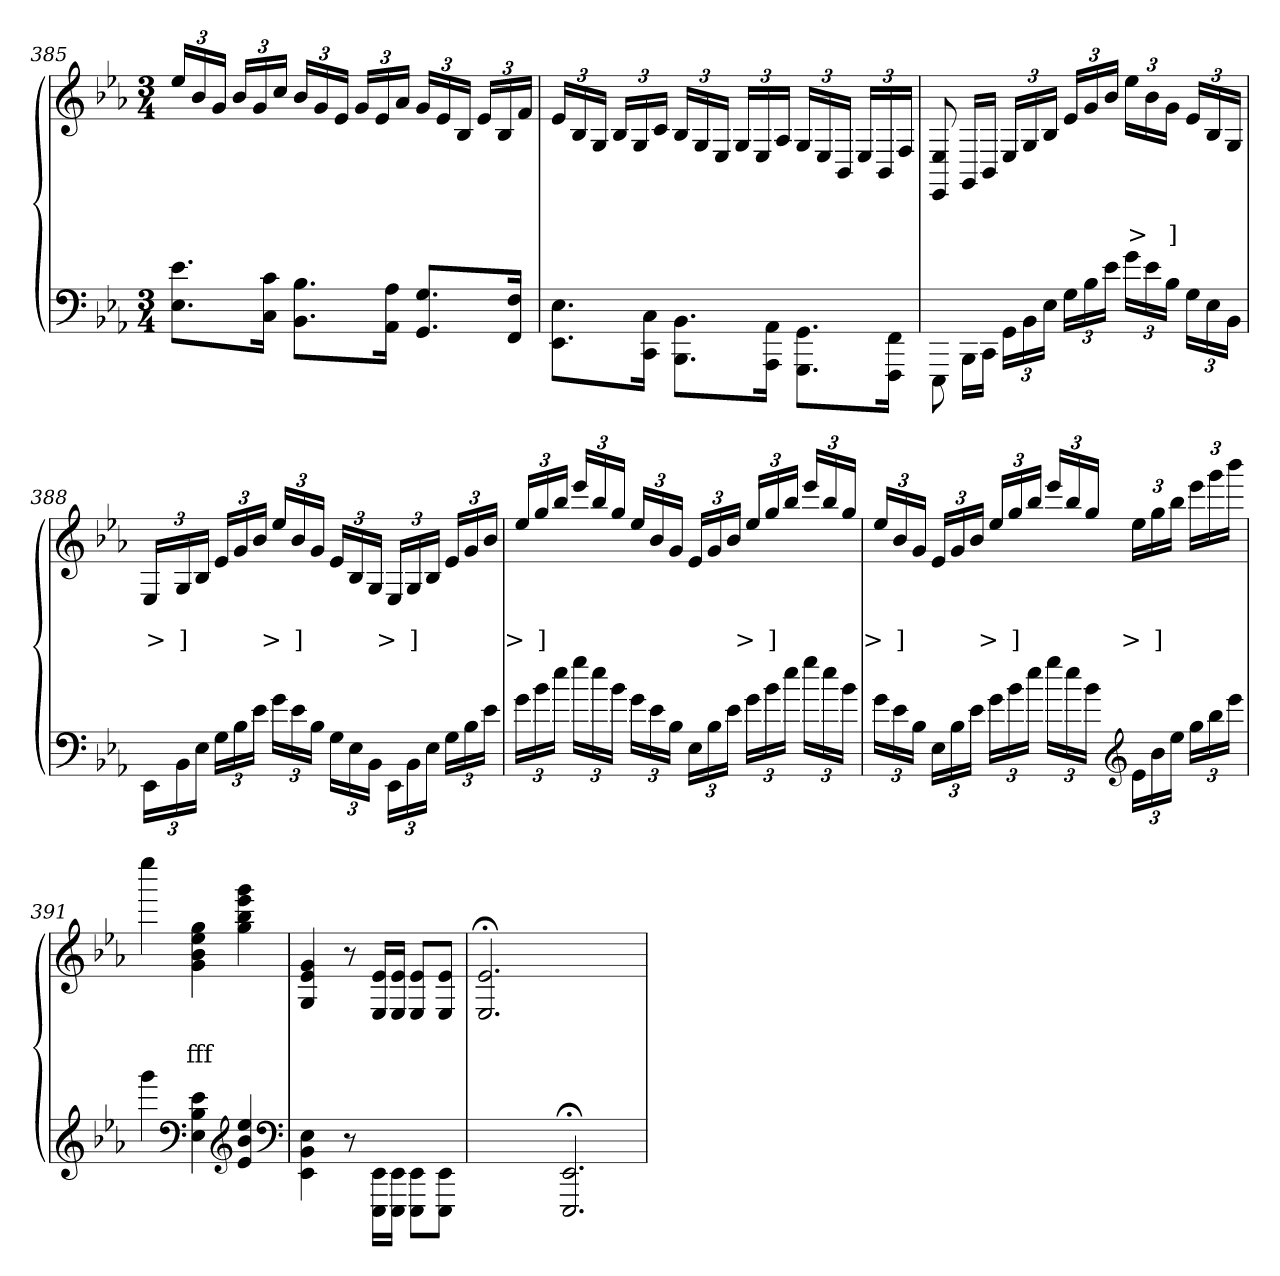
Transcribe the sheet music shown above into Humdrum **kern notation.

**kern	**kern	**text	**text
*part2	*part1	*part1	*part1
*staff2	*staff1	*staff1	*staff1
*clefF4	*clefG2	*	*
*k[b-e-a-]	*k[b-e-a-]	*	*
*M3/4	*M3/4	*	*
=385	=385	=385	=385
8.e- 8.E-L	24ee-/LL	.	.
.	24b-	.	.
.	24gJJ	.	.
.	24b-LL	.	.
.	24g	.	.
16c 16CJk	.	.	.
.	24ccJJ	.	.
8.B- 8.BB-L	24b-LL	.	.
.	24g	.	.
.	24e-JJ	.	.
.	24gLL	.	.
.	24e-	.	.
16A- 16AA-Jk	.	.	.
.	24a-JJ	.	.
8.G/ 8.GG/L	24gLL	.	.
.	24e-	.	.
.	24B-JJ	.	.
.	24e-LL	.	.
.	24B-	.	.
16F 16FFJk	.	.	.
.	24fJJ	.	.
=386	=386	=386	=386
8.E-\ 8.EE-\L	24e-LL	.	.
.	24B-	.	.
.	24GJJ	.	.
.	24B-LL	.	.
.	24G	.	.
16C 16CCJk	.	.	.
.	24cJJ	.	.
8.BB- 8.BBB-L	24B-LL	.	.
.	24G	.	.
.	24E-JJ	.	.
.	24GLL	.	.
.	24E-	.	.
16AA-\ 16AAA-\Jk	.	.	.
.	24A-JJ	.	.
8.GG\ 8.GGG\L	24GLL	.	.
.	24E-	.	.
.	24BB-JJ	.	.
.	24E-LL	.	.
.	24BB-	.	.
16FF 16FFFJk	.	.	.
.	24FJJ	.	.
=387	=387	=387	=387
8EEE-\	8E-/ 8EE-/	.	.
16BBB-\LL	16GGLL	.	.
16CCJJ	16BB-JJ	.	.
24GG\LL	24E-LL	.	.
24BB-	24G	.	.
24E-JJ	24B-JJ	.	.
24GLL	24e-LL	.	.
24B-	24g	.	.
24e-JJ	24b-JJ	.	.
24gLL	24ee-LL	.	>
24e-	24b-	.	.
24B-JJ	24gJJ	.	]
24GLL	24e-LL	.	.
24E-	24B-	.	.
24BB-JJ	24GJJ	.	.
=388	=388	=388	=388
24EE-\LL	24E-LL	.	>
24BB-	24G	.	]
24E-JJ	24B-JJ	.	.
24GLL	24e-LL	.	.
24B-	24g	.	.
24e-JJ	24b-JJ	.	.
24gLL	24ee-/LL	.	>
24e-	24b-	.	]
24B-JJ	24gJJ	.	.
24GLL	24e-LL	.	.
24E-	24B-	.	.
24BB-JJ	24GJJ	.	.
24EE-\LL	24E-LL	.	>
24BB-	24G	.	]
24E-JJ	24B-JJ	.	.
24GLL	24e-LL	.	.
24B-	24g	.	.
24e-JJ	24b-JJ	.	.
=389	=389	=389	=389
24gLL	24ee-/LL	.	>
24b-	24gg	.	]
24ee-JJ	24bb-JJ	.	.
24ggLL	24eee-/LL	.	.
24ee-	24bb-	.	.
24b-JJ	24ggJJ	.	.
24gLL	24ee-/LL	.	.
24e-	24b-	.	.
24B-JJ	24gJJ	.	.
24E-LL	24e-LL	.	.
24B-	24g	.	.
24e-JJ	24b-JJ	.	.
24gLL	24ee-/LL	.	>
24b-	24gg	.	]
24ee-JJ	24bb-JJ	.	.
24ggLL	24eee-/LL	.	.
24ee-	24bb-	.	.
24b-JJ	24ggJJ	.	.
=390	=390	=390	=390
24gLL	24ee-/LL	.	>
24e-	24b-	.	]
24B-JJ	24gJJ	.	.
24E-LL	24e-LL	.	.
24B-	24g	.	.
24e-JJ	24b-JJ	.	.
24gLL	24ee-/LL	.	>
24b-	24gg	.	]
24ee-JJ	24bb-JJ	.	.
24ggLL	24eee-/LL	.	.
24ee-	24bb-	.	.
24b-JJ	24ggJJ	.	.
*clefG2	*	*	*
24e-\LL	24ee-\LL	.	>
24b-	24gg	.	]
24ee-JJ	24bb-JJ	.	.
24gg\LL	24eee-\LL	.	.
24bb-	24ggg	.	.
24eee-JJ	24bbb-JJ	.	.
=391	=391	=391	=391
4ggg	4eeee-	.	.
*clefF4	*	*	*
4e- 4B- 4E-	4gg 4ee- 4b- 4g	.	fff
*clefG2	*	*	*
4ee-/ 4b-/ 4e-/	4ggg 4eee- 4bb- 4gg	.	.
*clefF4	*	*	*
=392	=392	=392	=392
4E-\ 4BB-\ 4EE-\	4g 4e- 4G	.	.
8r	8r	.	.
16EE-\ 16EEE-\LL	16e- 16E-LL	.	.
16EE- 16EEE-JJ	16e- 16E-JJ	.	.
8EE-\ 8EEE-\L	8e- 8E-L	.	.
8EE- 8EEE-J	8e- 8E-J	.	.
=393	=393	=393	=393
2.ryy	2.E-;< 2.e-;<	.	.
2.EE-;< 2.EEE-;<	2.ryy	.	.
=	=	=	=
*-	*-	*-	*-
